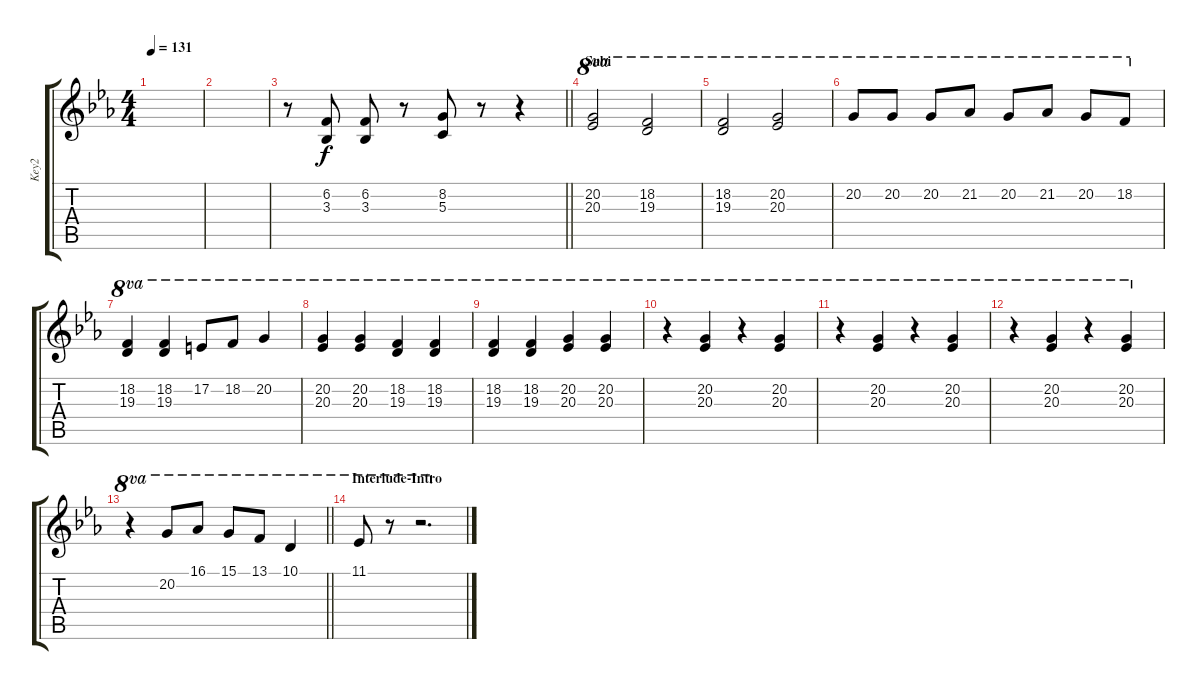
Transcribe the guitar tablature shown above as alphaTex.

\track ("Key2" "Key2") {instrument lead2sawtooth}
\staff {score tabs}
\tuning (E4 B3 G3 D3 A2 E2) {hide}
\ts (4 4)
\tempo 131
\clef g2
\ks eb
|
|
\barLineRight lightlight
r.8 (6.2 3.3).8 (6.2 3.3).8 r.8 (8.2 5.3).8 r.8 r.4 |
\section ("" "Sabi")
(20.2 20.3).2{ot 8va} (18.2 19.3).2{ot 8va} |
(18.2 19.3).2{ot 8va} (20.2 20.3).2{ot 8va} |
20.2.8{ot 8va} 20.2.8{ot 8va} 20.2.8{ot 8va} 21.2.8{ot 8va} 20.2.8{ot 8va} 21.2.8{ot 8va} 20.2.8{ot 8va} 18.2.8{ot 8va} |
(18.2 19.3).4{ot 8va} (18.2 19.3).4{ot 8va} 17.2.8{ot 8va} 18.2.8{ot 8va} 20.2.4{ot 8va} |
(20.2 20.3).4{ot 8va} (20.2 20.3).4{ot 8va} (18.2 19.3).4{ot 8va} (18.2 19.3).4{ot 8va} |
(18.2 19.3).4{ot 8va} (18.2 19.3).4{ot 8va} (20.2 20.3).4{ot 8va} (20.2 20.3).4{ot 8va} |
r.4{ot 8va} (20.2 20.3).4{ot 8va} r.4{ot 8va} (20.2 20.3).4{ot 8va} |
r.4{ot 8va} (20.2 20.3).4{ot 8va} r.4{ot 8va} (20.2 20.3).4{ot 8va} |
r.4{ot 8va} (20.2 20.3).4{ot 8va} r.4{ot 8va} (20.2 20.3).4{ot 8va} |
\barLineRight lightlight
r.4{ot 8va} 20.2.8{ot 8va} 16.1.8{ot 8va} 15.1.8{ot 8va} 13.1.8{ot 8va} 10.1.4{ot 8va} |
\section ("" "Interlude-Intro")
11.1.8{ot 8va} r.8{ot 8va} r.2{d ot 8va}
